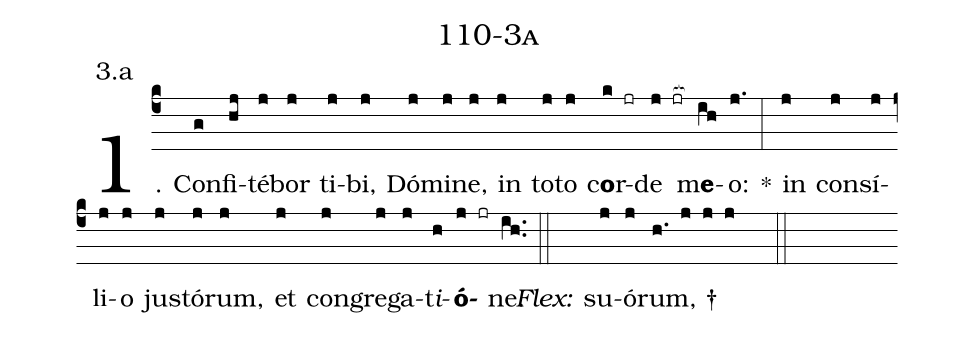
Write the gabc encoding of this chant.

name: 110-3a;
annotation: 3.a;
%%
(c4)1. Con(g)fi(hj)té(j)bor(j) ti(j)bi,(j) Dó(j)mi(j)ne,(j) in(j) to(j)to(j) c<b>o</b>r(k jr)de(j jr[ocb:1{]) m<b>e</b>(ih[ocb:0}])o:(j.) *(:) in(j) con(j)sí(j)li(j)o(j) jus(j)tó(j)rum,(j) et(j) con(j)gre(j)ga(j)t<i>i</i>(h)<b>ó</b>(j jr)ne.(ih..) (::)
<i>Flex:</i>()  su(j)ó(j)rum, †(h. j j j  ::)
